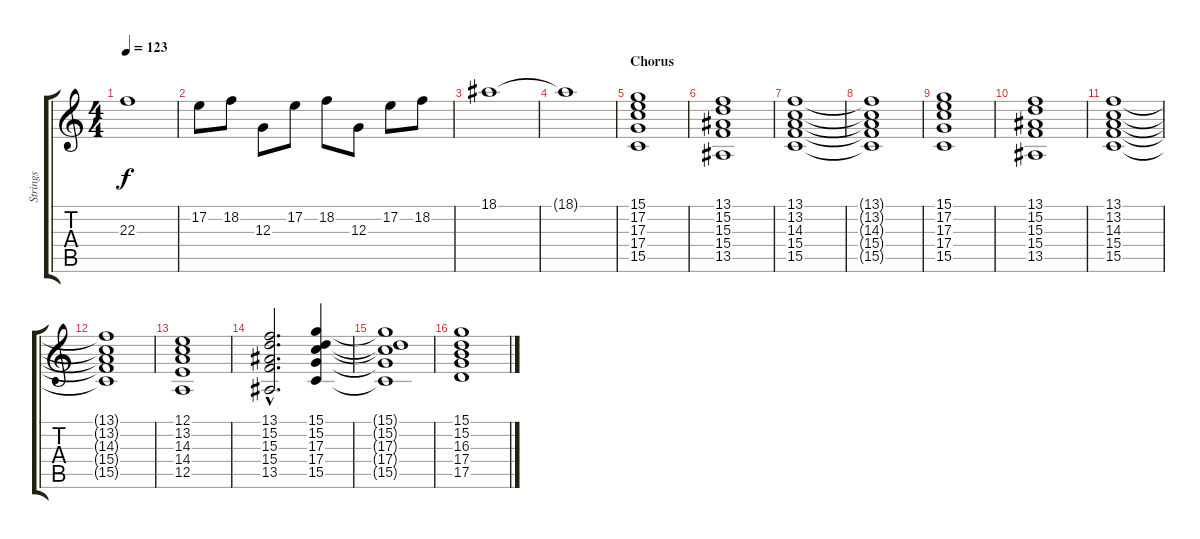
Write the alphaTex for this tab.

\track ("Strings" "Strings") {instrument stringensemble1}
\staff {score tabs}
\tuning (E4 B3 G3 D3 A2 E2) {hide}
\ts (4 4)
\tempo 123
\clef g2
\ks c
22.3{t}.1{dy f} |
17.2.8 18.2.8 12.3.8 17.2.8 18.2.8 12.3.8 17.2.8 18.2.8 |
18.1.1 |
18.1{t}.1 |
\section ("" "Chorus")
(15.1 17.2 17.3 17.4 15.5).1{volume 8} |
(13.1 15.2 15.3 15.4 13.5).1 |
(13.1 13.2 14.3 15.4 15.5).1 |
(13.1{t} 13.2{t} 14.3{t} 15.4{t} 15.5{t}).1 |
(15.1 17.2 17.3 17.4 15.5).1 |
(13.1 15.2 15.3 15.4 13.5).1 |
(13.1 13.2 14.3 15.4 15.5).1 |
(13.1{t} 13.2{t} 14.3{t} 15.4{t} 15.5{t}).1 |
(12.1 13.2 14.3 14.4 12.5).1 |
(13.1{hac} 15.2{hac} 15.3{hac} 15.4{hac} 13.5{hac}).2{d} (15.1 15.2 17.3 17.4 15.5).4 |
(15.1{t} 15.2{t} 17.3{t} 17.4{t} 15.5{t}).1 |
(15.1 15.2 16.3 17.4 17.5).1
